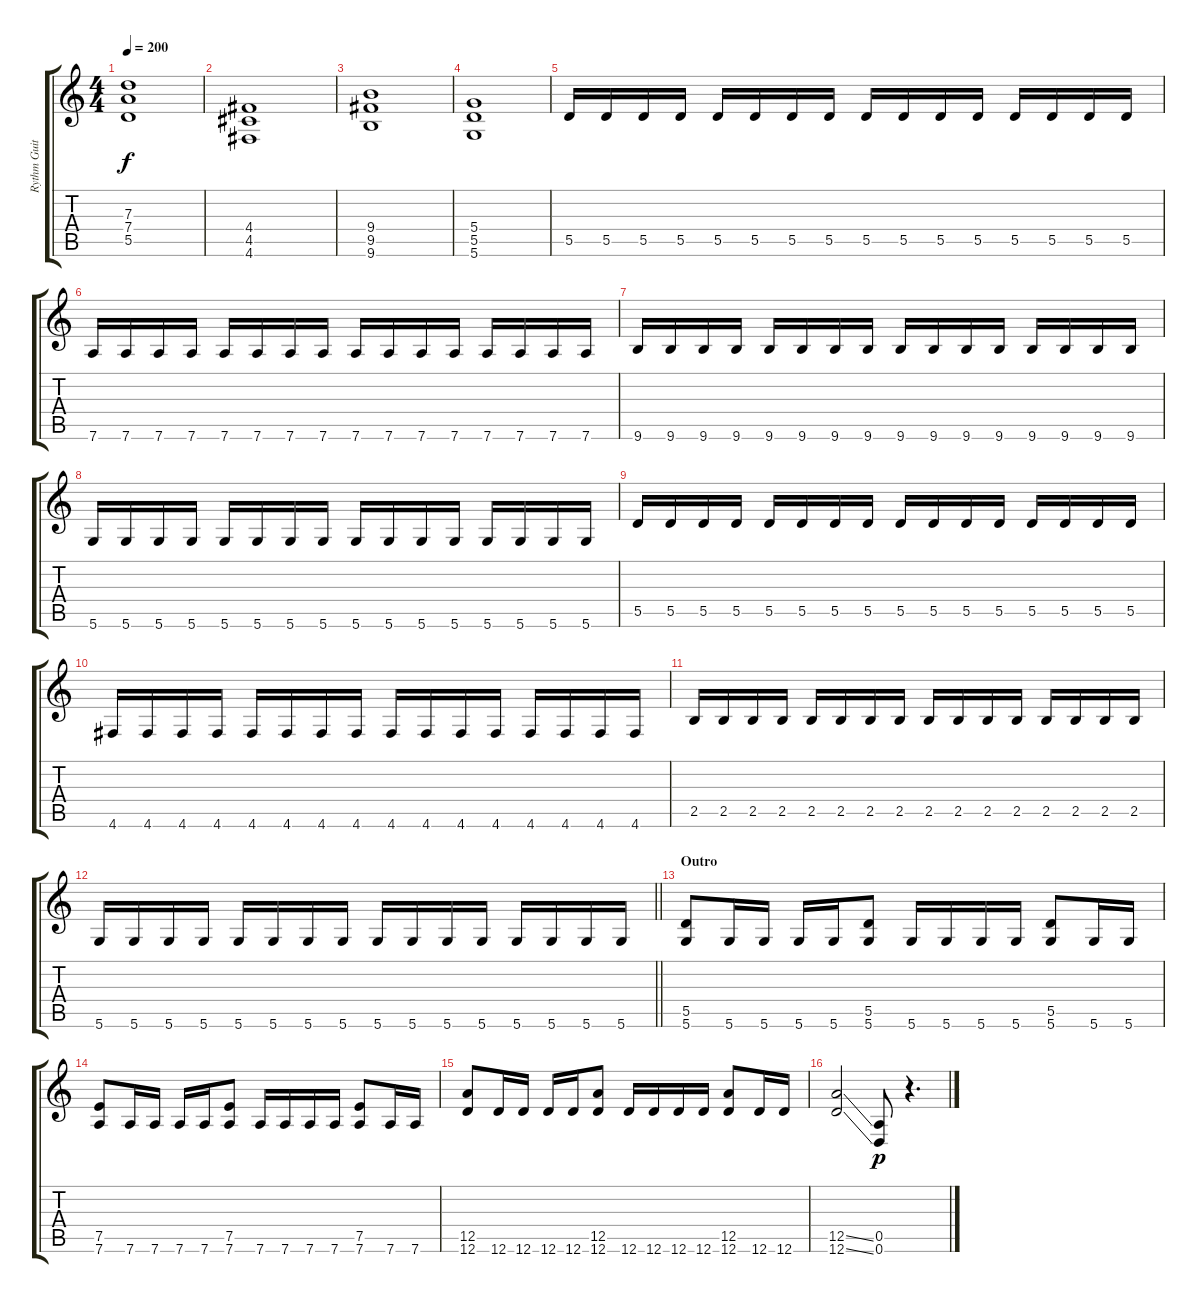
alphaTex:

\track ("Rythm Guitar" "Rythm Guit") {instrument distortionguitar}
\staff {score tabs}
\tuning (E4 B3 G3 D3 A2 D2) {hide}
\ts (4 4)
\tempo 200
\clef g2
\ks c
(7.3 7.4 5.5).1{dy f} |
(4.4 4.5 4.6).1 |
(9.4 9.5 9.6).1 |
(5.4 5.5 5.6).1 |
5.5.16 5.5.16 5.5.16 5.5.16 5.5.16 5.5.16 5.5.16 5.5.16 5.5.16 5.5.16 5.5.16 5.5.16 5.5.16 5.5.16 5.5.16 5.5.16 |
7.6.16 7.6.16 7.6.16 7.6.16 7.6.16 7.6.16 7.6.16 7.6.16 7.6.16 7.6.16 7.6.16 7.6.16 7.6.16 7.6.16 7.6.16 7.6.16 |
9.6.16 9.6.16 9.6.16 9.6.16 9.6.16 9.6.16 9.6.16 9.6.16 9.6.16 9.6.16 9.6.16 9.6.16 9.6.16 9.6.16 9.6.16 9.6.16 |
5.6.16 5.6.16 5.6.16 5.6.16 5.6.16 5.6.16 5.6.16 5.6.16 5.6.16 5.6.16 5.6.16 5.6.16 5.6.16 5.6.16 5.6.16 5.6.16 |
5.5.16 5.5.16 5.5.16 5.5.16 5.5.16 5.5.16 5.5.16 5.5.16 5.5.16 5.5.16 5.5.16 5.5.16 5.5.16 5.5.16 5.5.16 5.5.16 |
4.6.16 4.6.16 4.6.16 4.6.16 4.6.16 4.6.16 4.6.16 4.6.16 4.6.16 4.6.16 4.6.16 4.6.16 4.6.16 4.6.16 4.6.16 4.6.16 |
2.5.16 2.5.16 2.5.16 2.5.16 2.5.16 2.5.16 2.5.16 2.5.16 2.5.16 2.5.16 2.5.16 2.5.16 2.5.16 2.5.16 2.5.16 2.5.16 |
\barLineRight lightlight
5.6.16 5.6.16 5.6.16 5.6.16 5.6.16 5.6.16 5.6.16 5.6.16 5.6.16 5.6.16 5.6.16 5.6.16 5.6.16 5.6.16 5.6.16 5.6.16 |
\section ("" "Outro")
(5.5 5.6).8 5.6.16 5.6.16 5.6.16 5.6.16 (5.5 5.6).8 5.6.16 5.6.16 5.6.16 5.6.16 (5.5 5.6).8 5.6.16 5.6.16 |
(7.5 7.6).8 7.6.16 7.6.16 7.6.16 7.6.16 (7.5 7.6).8 7.6.16 7.6.16 7.6.16 7.6.16 (7.5 7.6).8 7.6.16 7.6.16 |
(12.5 12.6).8 12.6.16 12.6.16 12.6.16 12.6.16 (12.5 12.6).8 12.6.16 12.6.16 12.6.16 12.6.16 (12.5 12.6).8 12.6.16 12.6.16 |
(12.5{ss} 12.6{ss}).2 (0.5 0.6).8{dy p} r.4{d}
